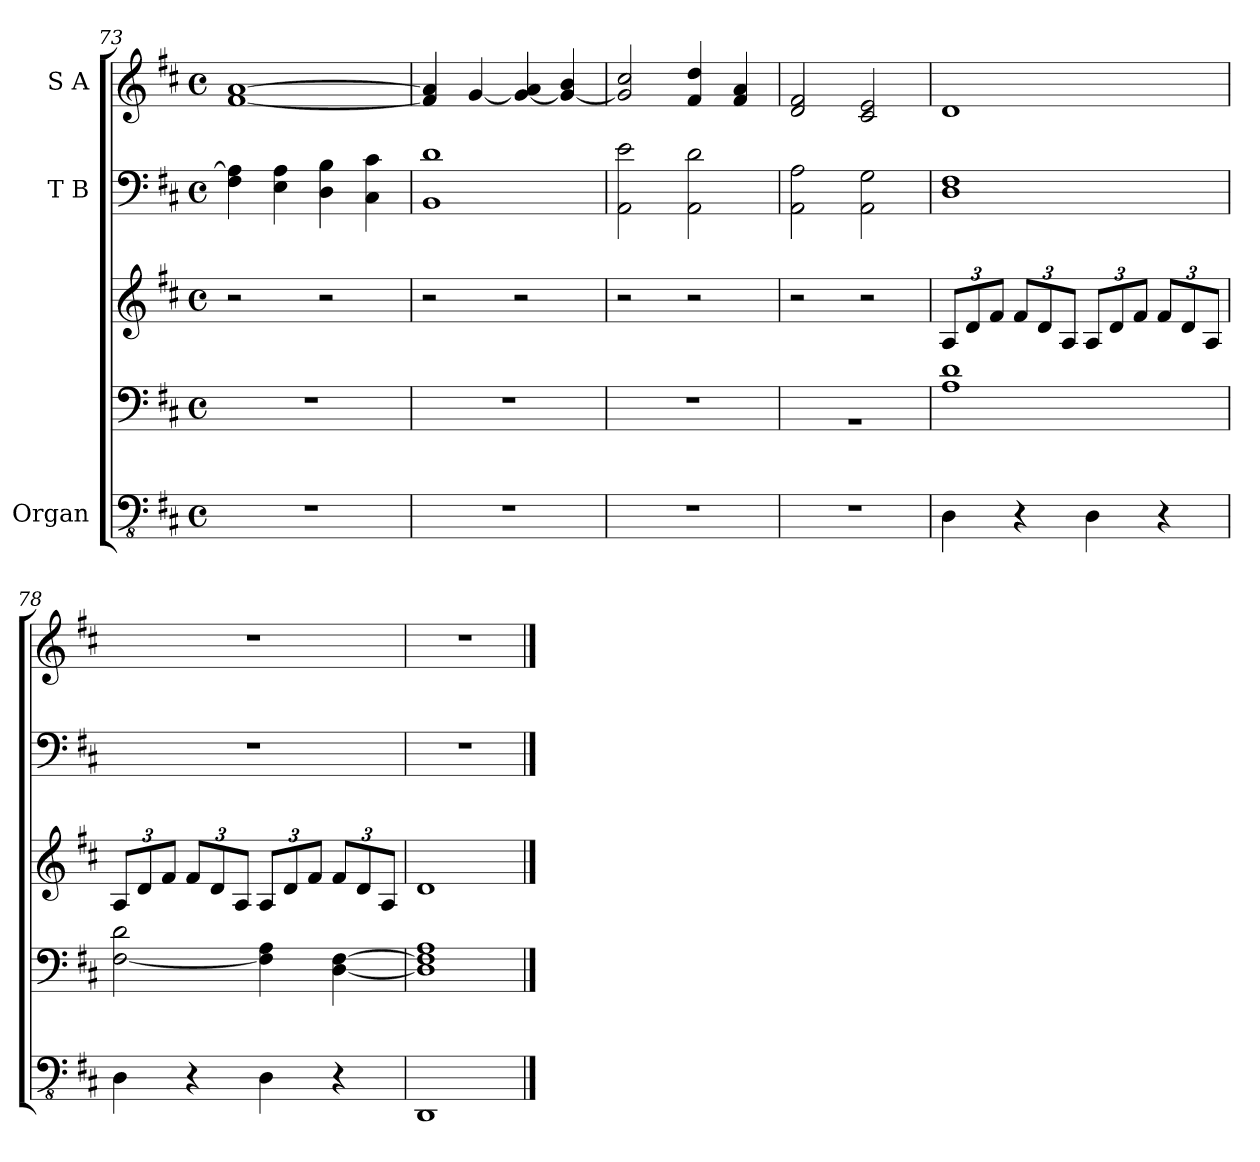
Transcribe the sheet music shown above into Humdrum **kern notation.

**kern	**kern	**kern	**kern	**kern
*part3	*part3	*part3	*part2	*part1
*staff5	*staff4	*staff3	*staff2	*staff1
*I"Organ	*	*	*I"T B	*I"S A
!!LO:LB:g=z
*clefFv4	*clefF4	*clefG2	*clefF4	*clefG2
*k[f#c#]	*k[f#c#]	*k[f#c#]	*k[f#c#]	*k[f#c#]
*M4/4	*M4/4	*M4/4	*M4/4	*M4/4
*met(c)	*met(c)	*met(c)	*met(c)	*met(c)
=73	=73	=73	=73	=73
1r	1r	2r	4F#\ 4A\]	[1f# [1a
.	.	.	4E\ 4A\	.
.	.	2r	4D\ 4B\	.
.	.	.	4C#\ 4c#\	.
=74	=74	=74	=74	=74
1r	1r	2r	1BB 1d	4f#/] 4a/]
.	.	.	.	[4g/
.	.	2r	.	4g/_ 4a/
.	.	.	.	4g/_ 4b/
=75	=75	=75	=75	=75
1r	1r	2r	2AA\ 2e\	2g/] 2cc#/
.	.	2r	2AA\ 2d\	4f#/ 4dd/
.	.	.	.	4f#/ 4a/
=76	=76	=76	=76	=76
1r	1rBB	2r	2AA\ 2A\	2d/ 2f#/
.	.	2r	2AA\ 2G\	2c#/ 2e/
=77	=77	=77	=77	=77
*	*	*Xbrackettup	*	*
4DD\	1A 1d	12A/L	1D 1F#	1d
.	.	12d/	.	.
.	.	12f#/J	.	.
4r	.	12f#/L	.	.
.	.	12d/	.	.
.	.	12A/J	.	.
4DD\	.	12A/L	.	.
.	.	12d/	.	.
.	.	12f#/J	.	.
4r	.	12f#/L	.	.
.	.	12d/	.	.
.	.	12A/J	.	.
=78	=78	=78	=78	=78
4DD\	[2F#\ 2d\	12A/L	1r	1r
.	.	12d/	.	.
.	.	12f#/J	.	.
4r	.	12f#/L	.	.
.	.	12d/	.	.
.	.	12A/J	.	.
4DD\	4F#\] 4A\	12A/L	.	.
.	.	12d/	.	.
.	.	12f#/J	.	.
4r	[4D\ [4F#\	12f#/L	.	.
.	.	12d/	.	.
.	.	12A/J	.	.
=79	=79	=79	=79	=79
1DDD	1D] 1F#] 1A	1d	1r	1r
==	==	==	==	==
*-	*-	*-	*-	*-
